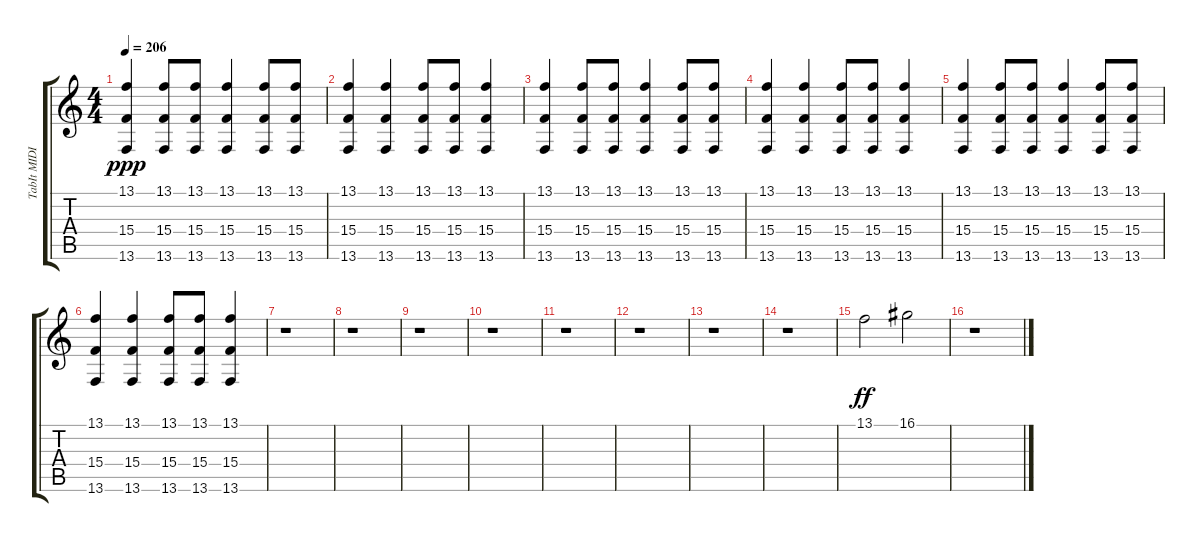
\track ("TabIt MIDI - Track 5" "TabIt MIDI") {instrument brasssection}
\staff {score tabs}
\tuning (E4 B3 G3 D3 A2 E2) {hide}
\ts (4 4)
\tempo 206
\clef g2
\ks c
(13.1 15.4 13.6).4{dy ppp} (13.1 15.4 13.6).8 (13.1 15.4 13.6).8 (13.1 15.4 13.6).4 (13.1 15.4 13.6).8 (13.1 15.4 13.6).8 |
(13.1 15.4 13.6).4 (13.1 15.4 13.6).4 (13.1 15.4 13.6).8 (13.1 15.4 13.6).8 (13.1 15.4 13.6).4 |
(13.1 15.4 13.6).4 (13.1 15.4 13.6).8 (13.1 15.4 13.6).8 (13.1 15.4 13.6).4 (13.1 15.4 13.6).8 (13.1 15.4 13.6).8 |
(13.1 15.4 13.6).4 (13.1 15.4 13.6).4 (13.1 15.4 13.6).8 (13.1 15.4 13.6).8 (13.1 15.4 13.6).4 |
(13.1 15.4 13.6).4 (13.1 15.4 13.6).8 (13.1 15.4 13.6).8 (13.1 15.4 13.6).4 (13.1 15.4 13.6).8 (13.1 15.4 13.6).8 |
(13.1 15.4 13.6).4 (13.1 15.4 13.6).4 (13.1 15.4 13.6).8 (13.1 15.4 13.6).8 (13.1 15.4 13.6).4 |
r.1 |
r.1 |
r.1 |
r.1 |
r.1 |
r.1 |
r.1 |
r.1 |
13.1.2{dy ff} 16.1.2 |
r.1
